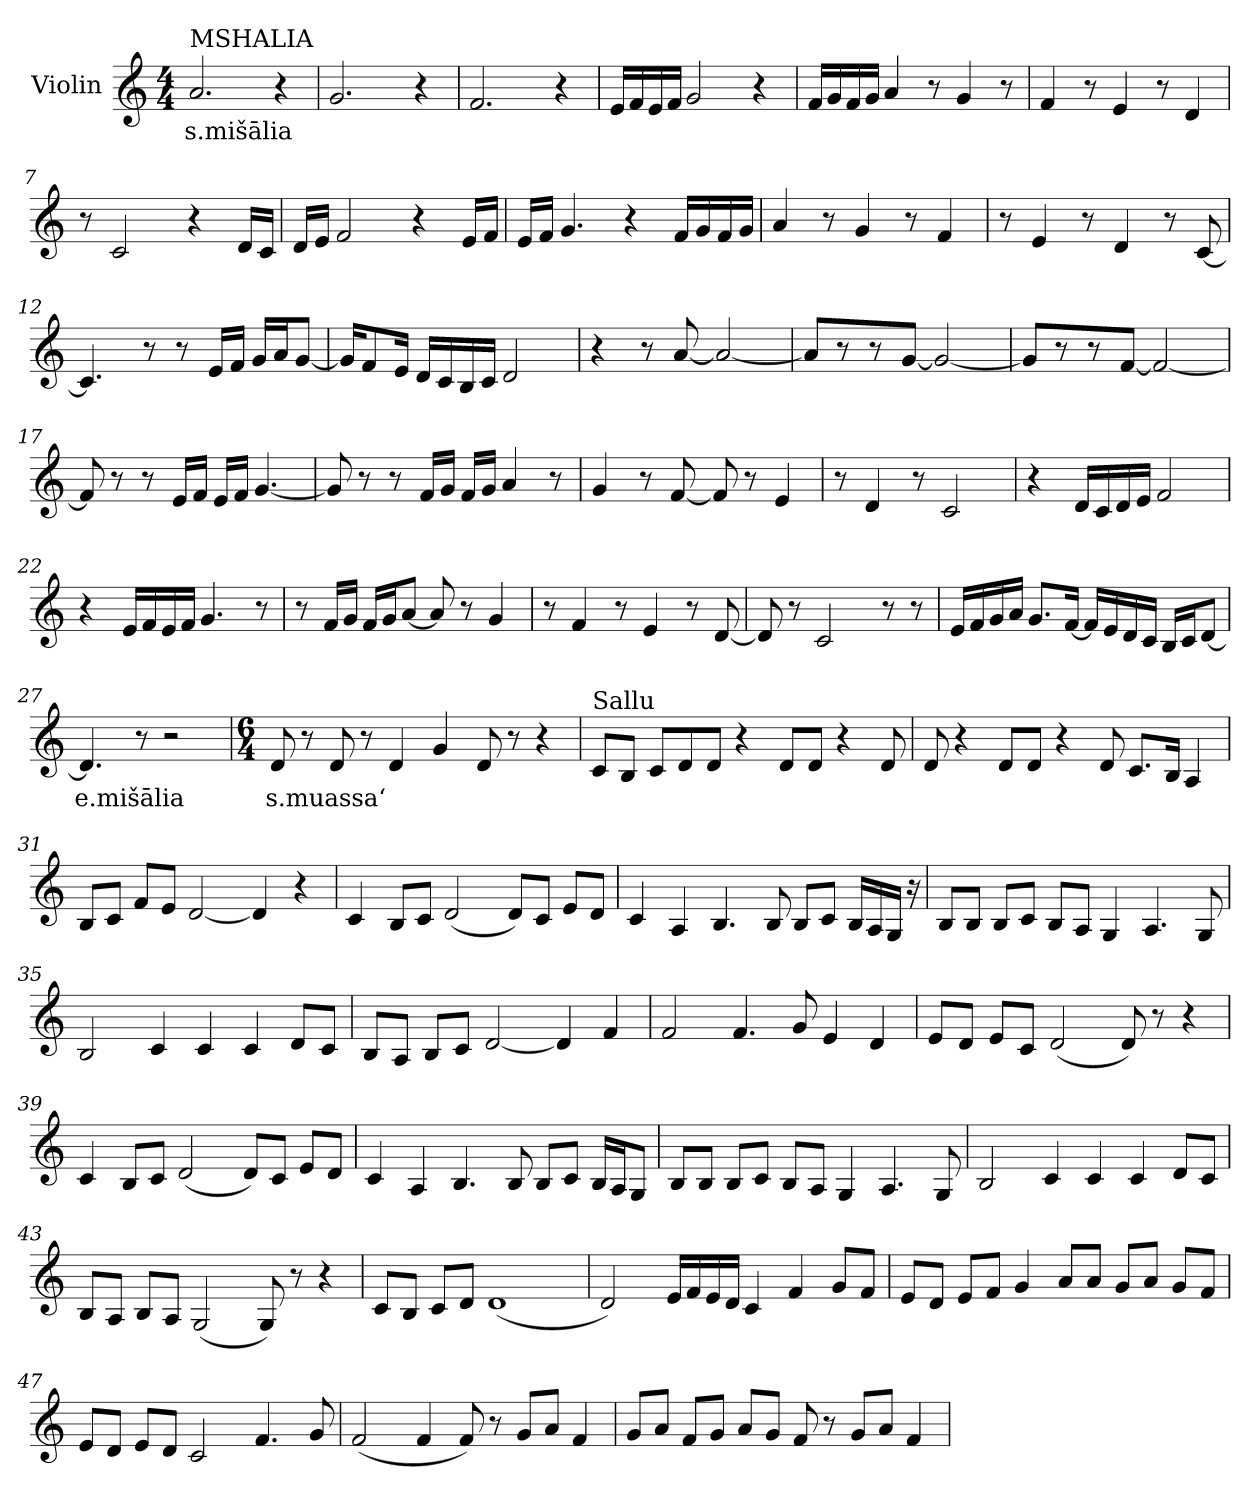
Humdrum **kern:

**kern	**text
*part1	*part1
*staff1	*staff1
*I"Violin	*
*clefG2	*
*k[]	*
*M4/4	*
*MM85	*
=1	=1
!LO:TX:a:t=MSHALIA	!
!	!LO:LY:b
2.a/	s.mišālia
4r	.
=2	=2
2.g/	.
4r	.
=3	=3
2.f/	.
4r	.
=4	=4
16e/LL	.
16f/	.
16e/	.
16f/JJ	.
2g/	.
4r	.
=5	=5
16f/LL	.
16g/	.
16f/	.
16g/JJ	.
4a/	.
8r	.
4g/	.
8r	.
!!LO:LB:g=z
=6	=6
4f/	.
8r	.
4e/	.
8r	.
4d/	.
=7	=7
8r	.
2c/	.
4r	.
16d/LL	.
16c/JJ	.
=8	=8
16d/LL	.
16e/JJ	.
2f/	.
4r	.
16e/LL	.
16f/JJ	.
=9	=9
16e/LL	.
16f/JJ	.
4.g/	.
4r	.
16f/LL	.
16g/	.
16f/	.
16g/JJ	.
=10	=10
4a/	.
8r	.
4g/	.
8r	.
4f/	.
!!LO:LB:g=z
=11	=11
8r	.
4e/	.
8r	.
4d/	.
8r	.
[8c/	.
=12	=12
4.c/]	.
8r	.
8r	.
16e/LL	.
16f/JJ	.
16g/LL	.
16a/J	.
[8g/J	.
=13	=13
16g/KL]	.
8f/	.
16e/Jk	.
16d/LL	.
16c/	.
16B/	.
16c/JJ	.
2d/	.
=14	=14
4r	.
8r	.
[8a/	.
2a/_	.
!!LO:LB:g=z
=15	=15
8a/L]	.
8r	.
8r	.
[8g/J	.
2g/_	.
=16	=16
8g/L]	.
8r	.
8r	.
[8f/J	.
2f/_	.
=17	=17
8f/]	.
8r	.
8r	.
16e/LL	.
16f/JJ	.
16e/LL	.
16f/JJ	.
[4.g/	.
=18	=18
8g/]	.
8r	.
8r	.
16f/LL	.
16g/JJ	.
16f/LL	.
16g/JJ	.
4a/	.
8r	.
!!LO:LB:g=z
=19	=19
4g/	.
8r	.
[8f/	.
8f/]	.
8r	.
4e/	.
=20	=20
8r	.
4d/	.
8r	.
2c/	.
=21	=21
4r	.
16d/LL	.
16c/	.
16d/	.
16e/JJ	.
2f/	.
=22	=22
4r	.
16e/LL	.
16f/	.
16e/	.
16f/JJ	.
4.g/	.
8r	.
=23	=23
8r	.
16f/LL	.
16g/JJ	.
16f/LL	.
16g/J	.
[8a/J	.
8a/]	.
8r	.
4g/	.
!!LO:LB:g=z
=24	=24
8r	.
4f/	.
8r	.
4e/	.
8r	.
[8d/	.
=25	=25
8d/]	.
8r	.
2c/	.
8r	.
8r	.
=26	=26
16e/LL	.
16f/	.
16g/	.
16a/JJ	.
8.g/L	.
[16f/Jk	.
16f/LL]	.
16e/	.
16d/	.
16c/JJ	.
16B/LL	.
16c/J	.
[8d/J	.
=27	=27
!	!LO:LY:b
4.d/]	e.mišālia
8r	.
2r	.
!!LO:LB:g=z
=28	=28
*M6/4	*
*MM60	*
!	!LO:LY:b
8d/	s.muassa‘
8r	.
8d/	.
8r	.
4d/	.
4g/	.
8d/	.
8r	.
4r	.
=29	=29
!LO:TX:a:t=Sallu	!
8c/L	.
8B/J	.
8c/L	.
8d/	.
8d/J	.
4r	.
8d/L	.
8d/J	.
4r	.
8d/	.
=30	=30
8d/	.
4r	.
8d/L	.
8d/J	.
4r	.
8d/	.
8.c/L	.
16B/Jk	.
4A/	.
!!LO:PB:g=z
=31	=31
8B/L	.
8c/J	.
8f/L	.
8e/J	.
[2d/	.
4d/]	.
4r	.
=32	=32
4c/	.
8B/L	.
8c/J	.
(<2d/	.
8d/L)	.
8c/J	.
8e/L	.
8d/J	.
=33	=33
4c/	.
4A/	.
4.B/	.
8B/	.
8B/L	.
8c/J	.
16B/LL	.
16A/	.
16G/JJ	.
16r	.
!!LO:PB:g=z
=34	=34
8B/L	.
8B/J	.
8B/L	.
8c/J	.
8B/L	.
8A/J	.
4G/	.
4.A/	.
8G/	.
=35	=35
2B/	.
4c/	.
4c/	.
4c/	.
8d/L	.
8c/J	.
=36	=36
8B/L	.
8A/J	.
8B/L	.
8c/J	.
[2d/	.
4d/]	.
4f/	.
!!LO:LB:g=z
=37	=37
2f/	.
4.f/	.
8g/	.
4e/	.
4d/	.
=38	=38
8e/L	.
8d/J	.
8e/L	.
8c/J	.
(<2d/	.
8d/)	.
8r	.
4r	.
=39	=39
4c/	.
8B/L	.
8c/J	.
(<2d/	.
8d/L)	.
8c/J	.
8e/L	.
8d/J	.
!!LO:LB:g=z
=40	=40
4c/	.
4A/	.
4.B/	.
8B/	.
8B/L	.
8c/J	.
16B/LL	.
16A/J	.
8G/J	.
=41	=41
8B/L	.
8B/J	.
8B/L	.
8c/J	.
8B/L	.
8A/J	.
4G/	.
4.A/	.
8G/	.
=42	=42
2B/	.
4c/	.
4c/	.
4c/	.
8d/L	.
8c/J	.
!!LO:LB:g=z
=43	=43
8B/L	.
8A/J	.
8B/L	.
8A/J	.
(<2G/	.
8G/)	.
8r	.
4r	.
=44	=44
8c/L	.
8B/J	.
8c/L	.
8d/J	.
(<1d	.
=45	=45
2d/)	.
16e/LL	.
16f/	.
16e/	.
16d/JJ	.
4c/	.
4f/	.
8g/L	.
8f/J	.
!!LO:LB:g=z
=46	=46
8e/L	.
8d/J	.
8e/L	.
8f/J	.
4g/	.
8a/L	.
8a/J	.
8g/L	.
8a/J	.
8g/L	.
8f/J	.
=47	=47
8e/L	.
8d/J	.
8e/L	.
8d/J	.
2c/	.
4.f/	.
8g/	.
=48	=48
(<2f/	.
4f/	.
8f/)	.
8r	.
8g/L	.
8a/J	.
4f/	.
!!LO:LB:g=z
=49	=49
8g/L	.
8a/J	.
8f/L	.
8g/J	.
8a/L	.
8g/J	.
8f/	.
8r	.
8g/L	.
8a/J	.
4f/	.
=	=
*-	*-
